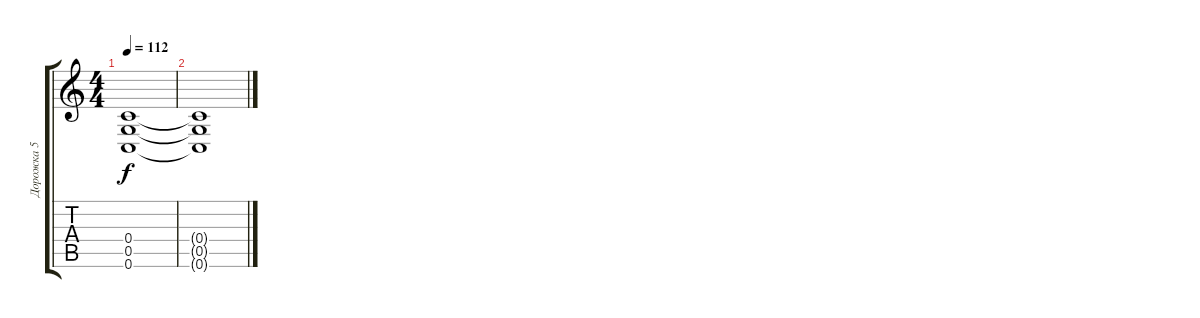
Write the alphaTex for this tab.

\track ("Дорожка 5" "Дорожка 5") {instrument overdrivenguitar}
\staff {score tabs}
\tuning (D4 A3 F3 C3 G2 C2) {hide}
\ts (4 4)
\tempo 112
\clef g2
\ks c
(0.4 0.5 0.6).1{dy f} |
(0.4{t} 0.5{t} 0.6{t}).1
